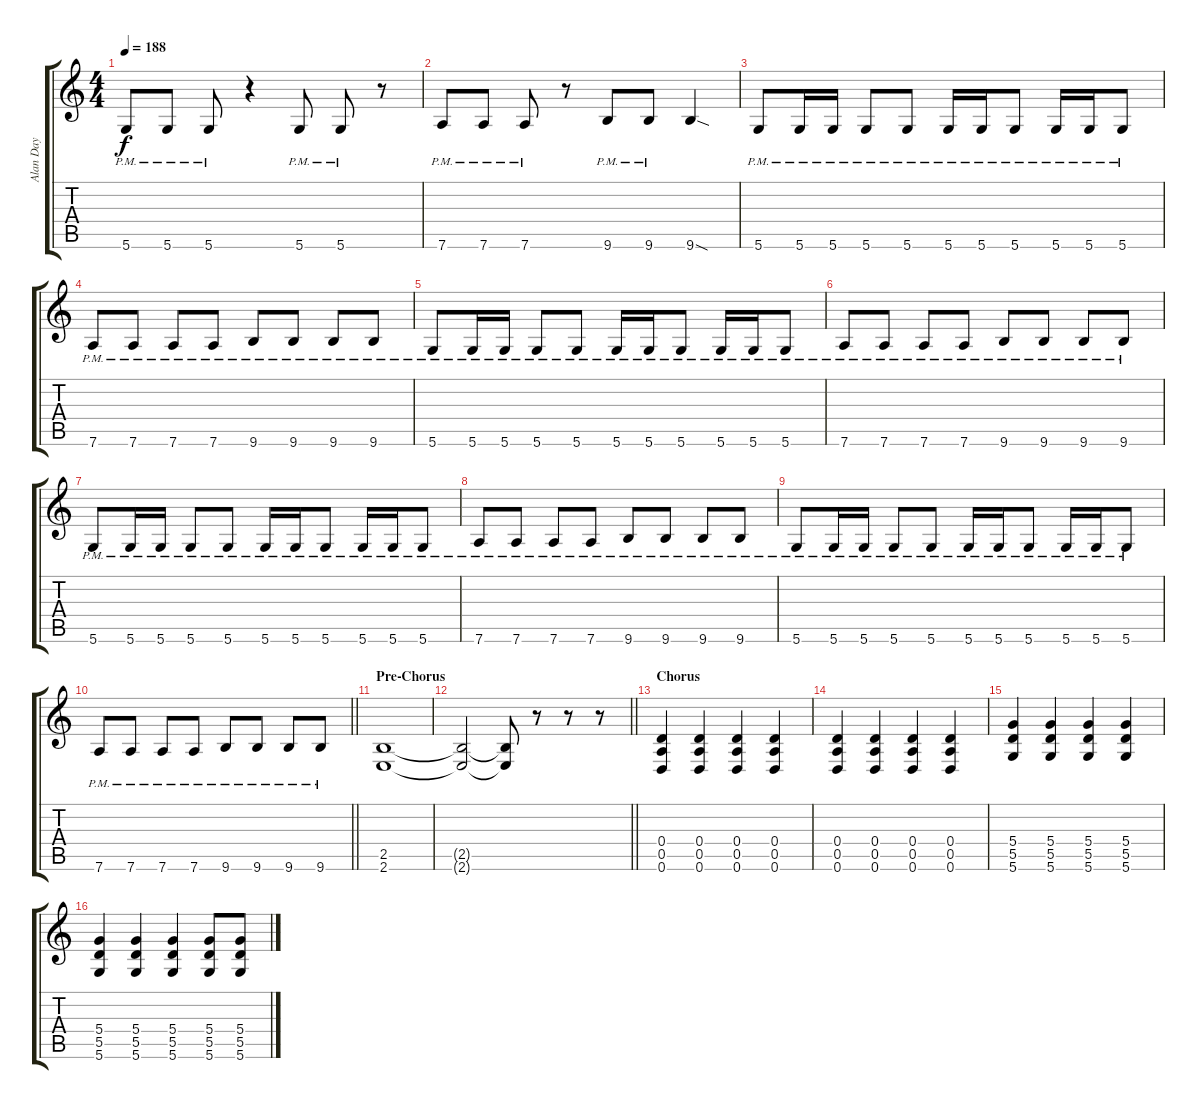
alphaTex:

\track ("Alan Day" "Alan Day") {instrument distortionguitar}
\staff {score tabs}
\tuning (E4 B3 G3 D3 A2 D2) {hide}
\ts (4 4)
\tempo 188
\clef g2
\ks c
5.6{pm}.8{dy f} 5.6{pm}.8 5.6{pm}.8 r.4 5.6{pm}.8 5.6{pm}.8 r.8 |
7.6{pm}.8 7.6{pm}.8 7.6{pm}.8 r.8 9.6{pm}.8 9.6{pm}.8 9.6{sod}.4 |
5.6{pm}.8 5.6{pm}.16 5.6{pm}.16 5.6{pm}.8 5.6{pm}.8 5.6{pm}.16 5.6{pm}.16 5.6{pm}.8 5.6{pm}.16 5.6{pm}.16 5.6{pm}.8 |
7.6{pm}.8 7.6{pm}.8 7.6{pm}.8 7.6{pm}.8 9.6{pm}.8 9.6{pm}.8 9.6{pm}.8 9.6{pm}.8 |
5.6{pm}.8 5.6{pm}.16 5.6{pm}.16 5.6{pm}.8 5.6{pm}.8 5.6{pm}.16 5.6{pm}.16 5.6{pm}.8 5.6{pm}.16 5.6{pm}.16 5.6{pm}.8 |
7.6{pm}.8 7.6{pm}.8 7.6{pm}.8 7.6{pm}.8 9.6{pm}.8 9.6{pm}.8 9.6{pm}.8 9.6{pm}.8 |
5.6{pm}.8 5.6{pm}.16 5.6{pm}.16 5.6{pm}.8 5.6{pm}.8 5.6{pm}.16 5.6{pm}.16 5.6{pm}.8 5.6{pm}.16 5.6{pm}.16 5.6{pm}.8 |
7.6{pm}.8 7.6{pm}.8 7.6{pm}.8 7.6{pm}.8 9.6{pm}.8 9.6{pm}.8 9.6{pm}.8 9.6{pm}.8 |
5.6{pm}.8 5.6{pm}.16 5.6{pm}.16 5.6{pm}.8 5.6{pm}.8 5.6{pm}.16 5.6{pm}.16 5.6{pm}.8 5.6{pm}.16 5.6{pm}.16 5.6{pm}.8 |
\barLineRight lightlight
7.6{pm}.8 7.6{pm}.8 7.6{pm}.8 7.6{pm}.8 9.6{pm}.8 9.6{pm}.8 9.6{pm}.8 9.6{pm}.8 |
\section ("" "Pre-Chorus")
(2.5 2.6).1 |
\barLineRight lightlight
(2.5{t} 2.6{t}).2 (2.5{t} 2.6{t}).8 r.8 r.8 r.8 |
\section ("" "Chorus")
(0.4 0.5 0.6).4 (0.4 0.5 0.6).4 (0.4 0.5 0.6).4 (0.4 0.5 0.6).4 |
(0.4 0.5 0.6).4 (0.4 0.5 0.6).4 (0.4 0.5 0.6).4 (0.4 0.5 0.6).4 |
(5.4 5.5 5.6).4 (5.4 5.5 5.6).4 (5.4 5.5 5.6).4 (5.4 5.5 5.6).4 |
(5.4 5.5 5.6).4 (5.4 5.5 5.6).4 (5.4 5.5 5.6).4 (5.4 5.5 5.6).8 (5.4 5.5 5.6).8
